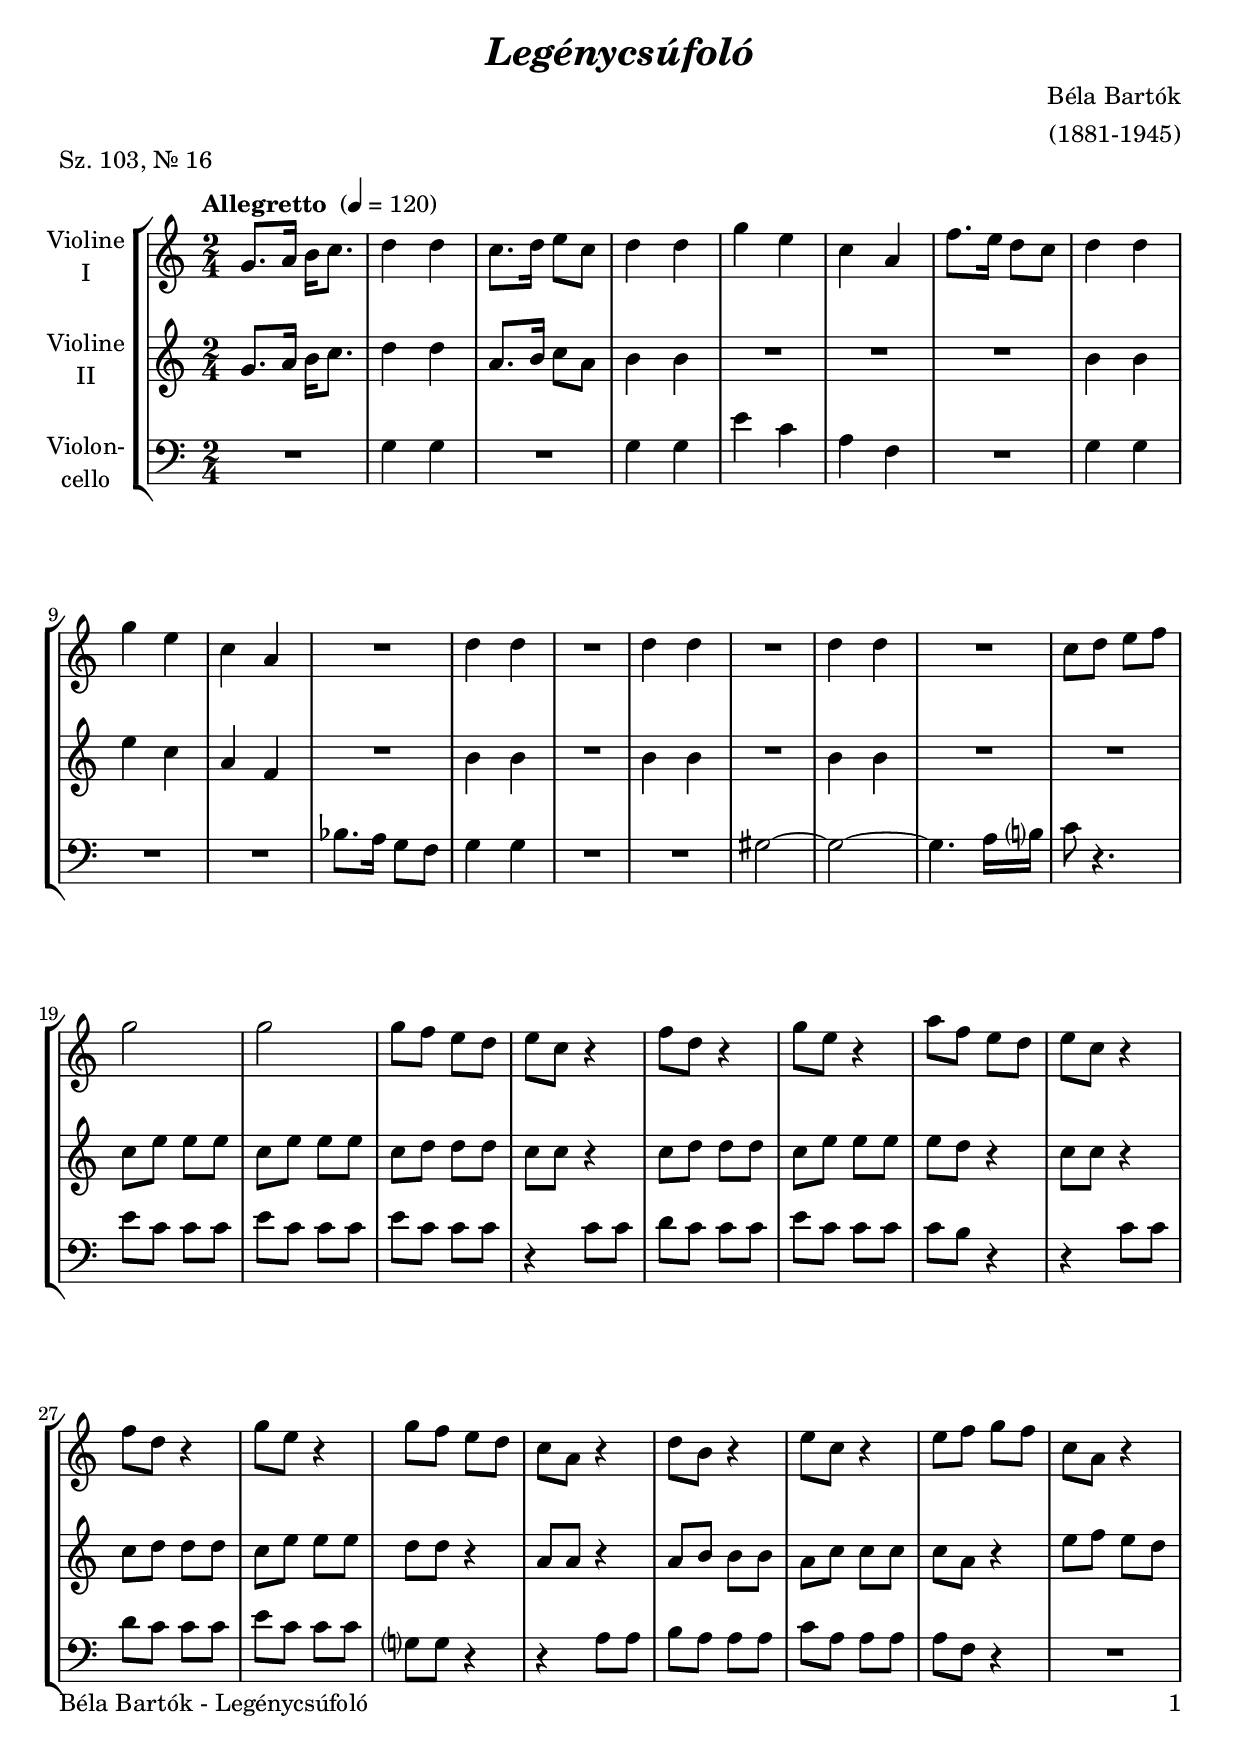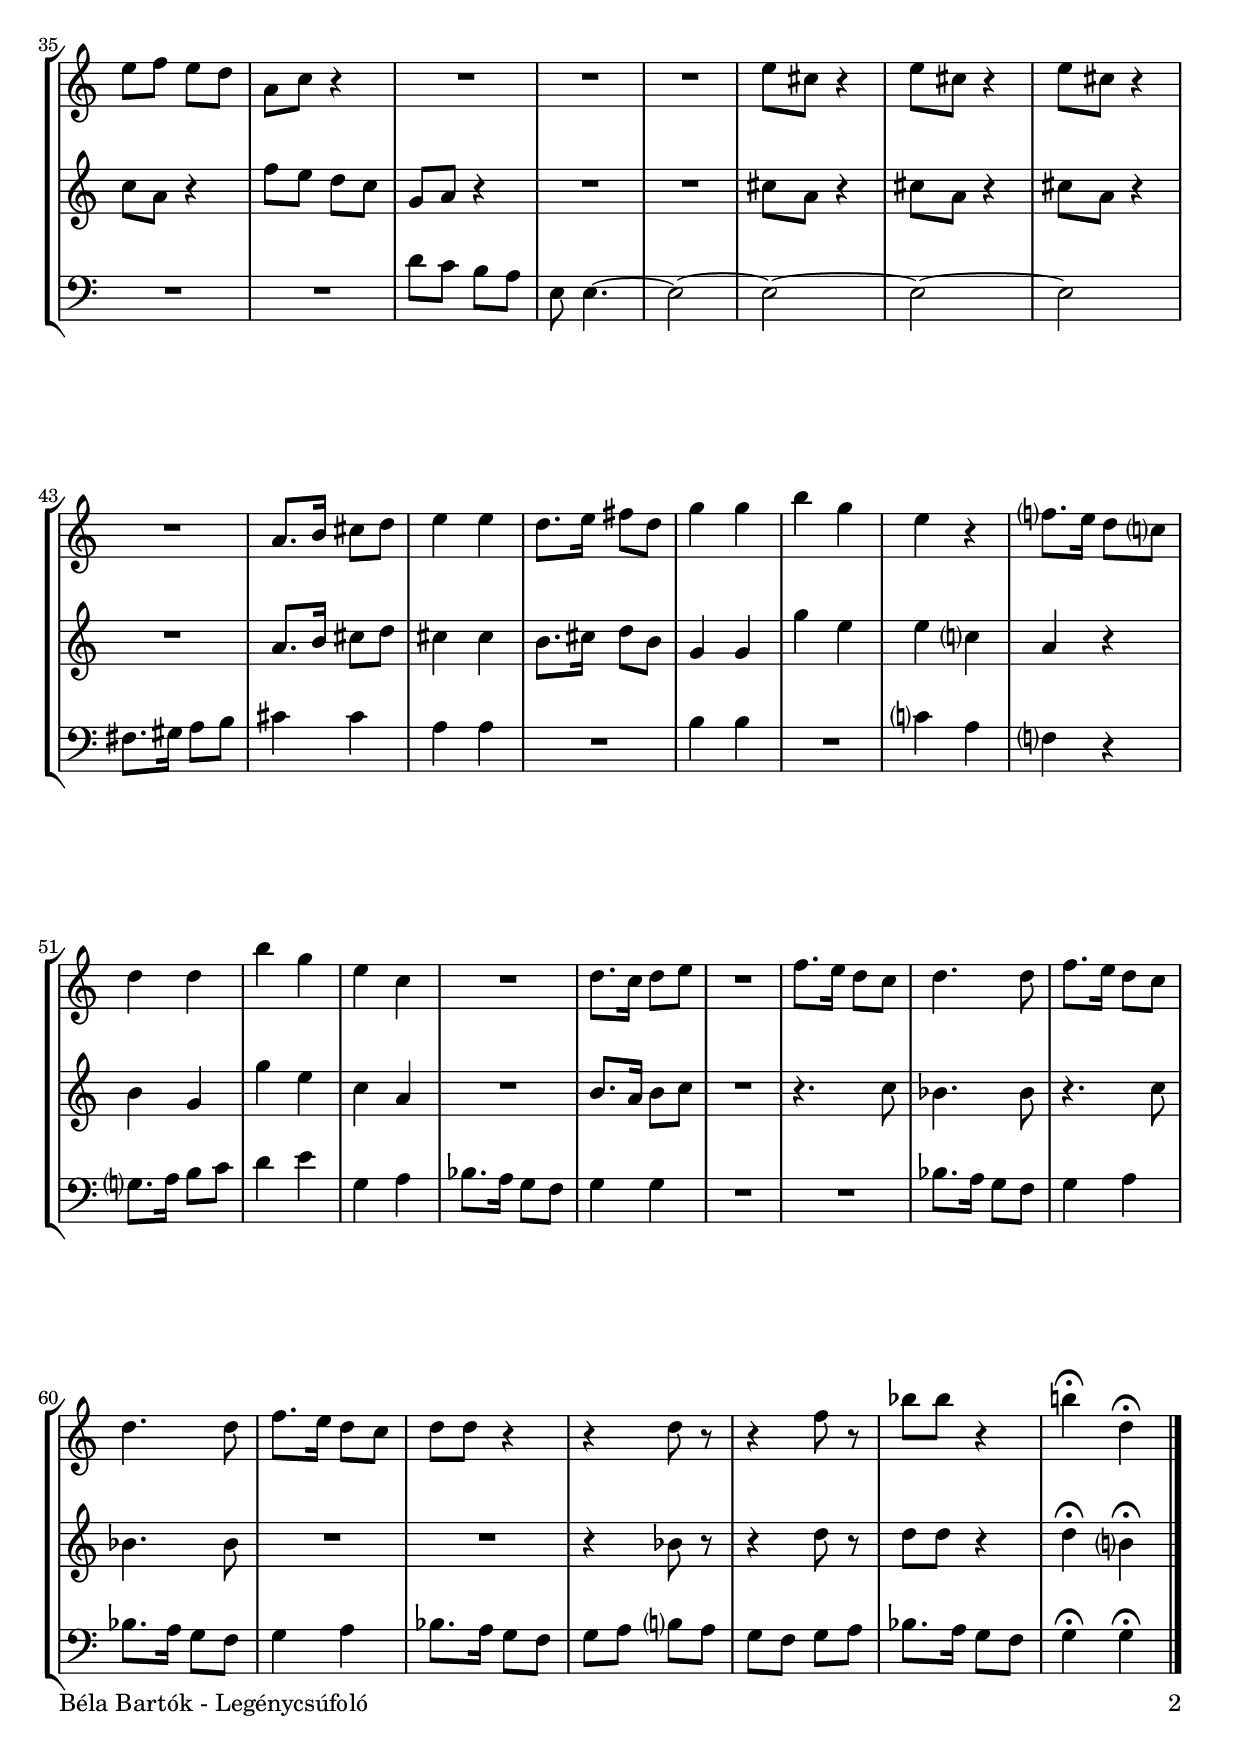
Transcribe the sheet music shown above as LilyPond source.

\version "2.24.1"
\include "deutsch.ly"

#(set-global-staff-size 21)

\header {
  title     = \markup \bold \italic "Legénycsúfoló"
  composer  = "Béla Bartók"
  arranger  = "(1881-1945)"
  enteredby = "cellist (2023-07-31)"
  piece     = "Sz. 103, Nr. 16"
}

voiceconsts = {
 \key c \major
 \time 2/4
% \clef "bass"
 \clef "treble"
% \numericTimeSignature
 \compressEmptyMeasures
  % Set default beaming for all staves
%  \set Timing.beamExceptions = #'()
%  \set Timing.baseMoment     = #(ly:make-moment 1 4)
%  \set Timing.beatStructure  = #'(1 1 1 1)
 \tempo "Allegretto " 4=120
}

mivl = "violin"
miba = "cello"

va = \relative c'' {
  \voiceconsts

  g8. a16 h c8.
  d4 d
  c8. d16 e8 c
  d4 d
  g e c a
  f'8. e16 d8 c
  d4 d
  g e
  c a
  R2

  d4 d
  R2
  d4 d
  R2
  d4 d
  R2
  c8 d e f
  g2
  g
  g8 f e d
  e c r4

  f8 d r4
  g8 e r4
  a8 f e d
  e c r4
  f8 d r4
  g8 e r4
  g8 f e d
  c a r4
  d8 h r4
  e8 c r4
  e8 f g f

  c a r4
  e'8 f e d
  a c r4
  R2*3
  e8 cis r4
  e8 cis r4
  e8 cis r4
  R2
  a8. h16 cis8 d

  e4 e
  d8. e16 fis8 d
  g4 g
  h g
  e r
  f?8. e16 d8 c?
  d4 d
  h' g
  e c
  R2
  d8. c16 d8 e
  R2

  f8. e16 d8 c
  d4. d8
  f8. e16 d8 c
  d4. d8
  f8. e16 d8 c
  d d r4
  r d8 r
  r4 f8 r
  b b r4
  h!\fermata d,\fermata \bar "|."
}

vb = \relative c'' {
  \voiceconsts

  g8. a16 h c8.
  d4 d
  a8. h16 c8 a
  h4 h
  R2*3
  h4 h
  e c
  a f
  R2

  h4 h
  R2
  h4 h
  R2
  h4 h
  R2*2
  c8 e e e
  c e e e
  c d d d
  c c r4

  c8 d d d
  c e e e
  e d r4
  c8 c r4
  c8 d d d
  c e e e
  d d r4
  a8 a r4
  a8 h h h
  a c c c
  c a r4

  e'8 f e d
  c a r4
  f'8 e d c
  g a r4
  R2*2
  cis8 a r4
  cis8 a r4
  cis8 a r4
  R2
  a8. h16 cis8 d

  cis4 cis
  h8. cis16 d8 h
  g4 g
  g' e
  e c?
  a r
  h g
  g' e
  c a
  R2
  h8. a16 h8 c
  R2

  r4. c8
  b4. b8
  r4. c8
  b4. b8
  R2*2
  r4 b8 r
  r4 d8 r
  d d r4
  d\fermata h?\fermata \bar "|."
}

vc = \relative c' {
  \voiceconsts
  \clef "bass"

  R2
  g4 g
  R2
  g4 g
  e' c
  a f
  R2
  g4 g
  R2*2
  b8. a16 g8 f

  g4 g
  R2*2
  gis2~
  gis~
  gis4. a16 h?
  c8 r4.
  e8 c c c
  e c c c
  e c c c
  r4 c8 c

  d c c c
  e c c c
  c h r4
  r c8 c
  d c c c
  e c c c
  g? g r4
  r a8 a
  h a a a
  c a a a
  a f r4

  R2*3
  d'8 c h a
  e8 e4.~
  e2~
  e~
  e~
  e
  fis8. gis16 a8 h
  cis4 cis

  a a
  R2
  h4 h
  R2
  c?4 a
  f? r
  g?8. a16 h8 c
  d4 e
  g, a
  b8. a16 g8 f
  g4 g
  R2*2

  b8. a16 g8 f
  g4 a
  b8. a16 g8 f
  g4 a
  b8. a16 g8 f
  g8 a h? a
  g f g a
  b8. a16 g8 f
  g4\fermata g\fermata \bar "|."
}


music = \new StaffGroup <<
      \new Staff {
        \set Staff.midiInstrument = \mivl
        \set Staff.instrumentName = \markup \center-column { "Violine" "I" }
        \transpose c c { \va }
      }
      
      \new Staff {
        \set Staff.midiInstrument = \mivl
        \set Staff.instrumentName = \markup \center-column { "Violine" "II" }
        \transpose c c { \vb }
      }
      
      \new Staff {
        \set Staff.midiInstrument = \miba
        \set Staff.instrumentName = \markup \center-column { "Violon-" "cello" }
        \transpose c c { \vc }
      }
>>

\book {
  \paper {
    print-page-number = ##t
    print-first-page-number = ##t
    ragged-last-bottom = ##f
    oddHeaderMarkup = \markup \null
    evenHeaderMarkup = \markup \null
    oddFooterMarkup = \markup {
      \fill-line {
        \if \should-print-page-number
        "Béla Bartók - Legénycsúfoló" \fromproperty #'page:page-number-string
      }
    }
    evenFooterMarkup = \oddFooterMarkup
  } \score {
    \music
    \layout {}
  }

  \score {
    \unfoldRepeats \music

    \midi {
      \context {
        \Score
      }
    }
  }
}